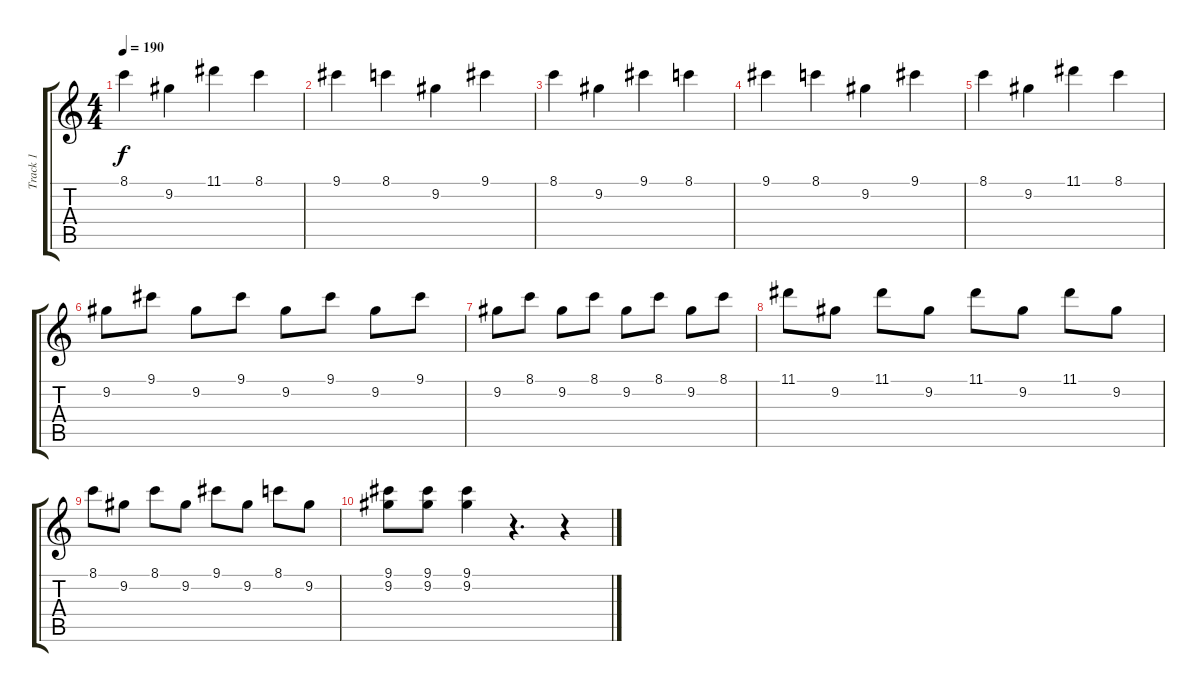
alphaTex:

\track ("Track 1" "Track 1") {instrument overdrivenguitar}
\staff {score tabs}
\tuning (E4 B3 G3 D3 A2 E2) {hide}
\ts (4 4)
\tempo 190
\clef g2
\ks c
8.1.4{dy f} 9.2.4 11.1.4 8.1.4 |
9.1.4 8.1.4 9.2.4 9.1.4 |
8.1.4 9.2.4 9.1.4 8.1.4 |
9.1.4 8.1.4 9.2.4 9.1.4 |
8.1.4 9.2.4 11.1.4 8.1.4 |
9.2.8 9.1.8 9.2.8 9.1.8 9.2.8 9.1.8 9.2.8 9.1.8 |
9.2.8 8.1.8 9.2.8 8.1.8 9.2.8 8.1.8 9.2.8 8.1.8 |
11.1.8 9.2.8 11.1.8 9.2.8 11.1.8 9.2.8 11.1.8 9.2.8 |
8.1.8 9.2.8 8.1.8 9.2.8 9.1.8 9.2.8 8.1.8 9.2.8 |
(9.1 9.2).8 (9.1 9.2).8 (9.1 9.2).4 r.4{d} r.4
